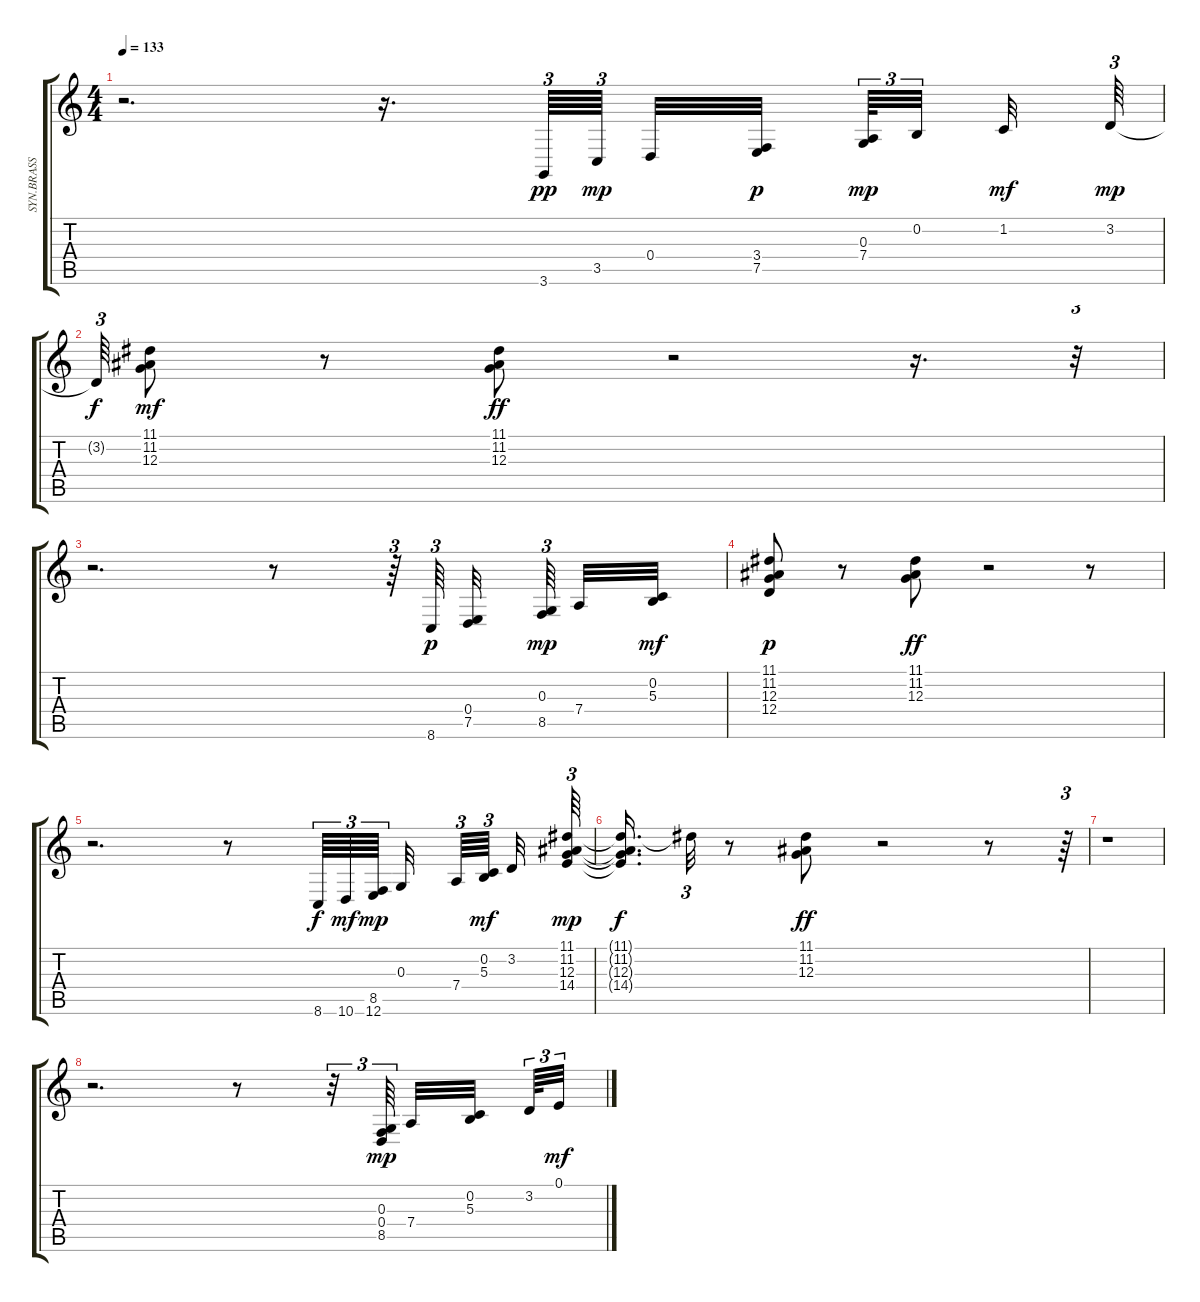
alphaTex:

\track ("SYN.BRASS                           " "SYN.BRASS ") {instrument pad3polysynth}
\staff {score tabs}
\tuning (E4 B3 G3 D3 A2 E2) {hide}
\ts (4 4)
\tempo 133
\clef g2
\ks c
r.2{d dy f} r.16{d} 3.6.64{tu (3 2) dy pp} 3.5.64{tu (3 2) dy mp beam splitsecondary} 0.4.32 (3.4 7.5).32{dy p beam splitsecondary} (0.3 7.4).64{tu (3 2) dy mp} 0.2.32{tu (3 2) beam splitsecondary} 1.2.32{dy mf} 3.2.64{tu (3 2) dy mp} |
3.2{t}.64{tu (3 2) dy f} (11.1 11.2 12.3).8{dy mf} r.8 (11.1 11.2 12.3).8{dy ff} r.2 r.16{d} r.32{tu (3 2)} |
r.2{d} r.8 r.64{tu (3 2)} 8.6.64{tu (3 2) dy p beam splitsecondary} (0.4 7.5).32{beam splitsecondary} (0.3 8.5).64{tu (3 2) dy mp beam splitsecondary} 7.4.32 (0.2 5.3).32{dy mf} |
(11.1 11.2 12.3 12.4).8{dy p} r.8 (11.1 11.2 12.3).8{dy ff} r.2 r.8 |
r.2{d} r.8 8.6.64{tu (3 2) dy f} 10.6.64{tu (3 2) dy mf} (8.5 12.6).64{tu (3 2) dy mp beam splitsecondary} 0.3.32{beam splitsecondary} 7.4.64{tu (3 2)} (0.2 5.3).64{tu (3 2) dy mf beam splitsecondary} 3.2.32 (11.1 11.2 12.3 14.4).64{tu (3 2) dy mp} |
(11.1{t} 11.2{t} 12.3{t} 14.4{t}).16{d dy f} 11.1{t}.32{tu (3 2)} r.8 (11.1 11.2 12.3).8{dy ff} r.2 r.8 r.64{tu (3 2)} |
r.1 |
r.2{d} r.8 r.32{tu (3 2)} (0.3 0.4 8.5).64{tu (3 2) dy mp beam splitsecondary} 7.4.32 (0.2 5.3).32{beam splitsecondary} 3.2.64{tu (3 2)} 0.1.32{tu (3 2) dy mf}
